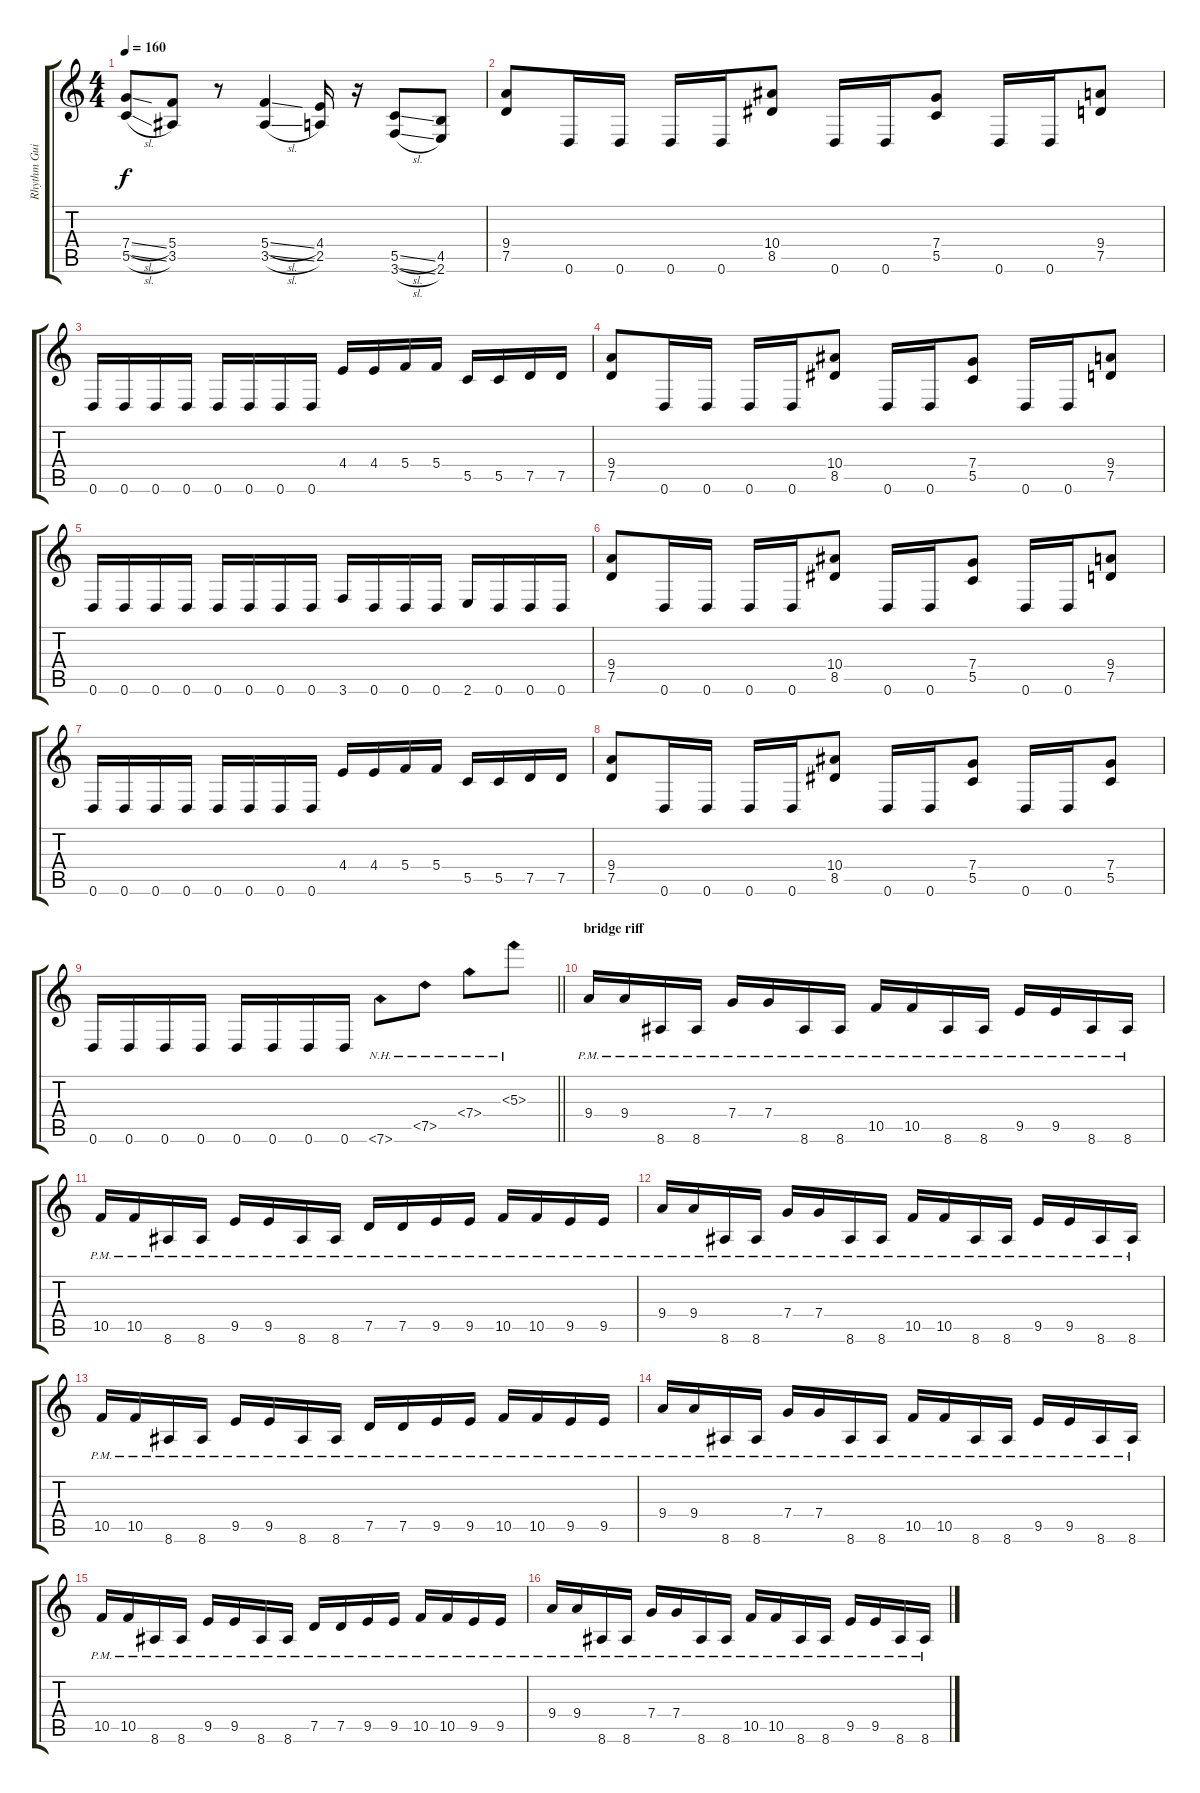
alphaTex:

\track ("Rhythm Guitar 1" "Rhythm Gui") {instrument overdrivenguitar}
\staff {score tabs}
\tuning (D4 A3 F3 C3 G2 D2) {hide}
\ts (4 4)
\tempo 160
\clef g2
\ks c
(7.4{sl t} 5.5{sl t}).8{dy f} (5.4 3.5).8 r.8 (5.4{sl} 3.5{sl}).4 (4.4 2.5).16 r.16 (5.5{sl} 3.6{sl}).8 (4.5 2.6).8 |
(9.4 7.5).8 0.6.16 0.6.16 0.6.16 0.6.16 (10.4 8.5).8 0.6.16 0.6.16 (7.4 5.5).8 0.6.16 0.6.16 (9.4 7.5).8 |
0.6.16 0.6.16 0.6.16 0.6.16 0.6.16 0.6.16 0.6.16 0.6.16 4.4.16 4.4.16 5.4.16 5.4.16 5.5.16 5.5.16 7.5.16 7.5.16 |
(9.4 7.5).8 0.6.16 0.6.16 0.6.16 0.6.16 (10.4 8.5).8 0.6.16 0.6.16 (7.4 5.5).8 0.6.16 0.6.16 (9.4 7.5).8 |
0.6.16 0.6.16 0.6.16 0.6.16 0.6.16 0.6.16 0.6.16 0.6.16 3.6.16 0.6.16 0.6.16 0.6.16 2.6.16 0.6.16 0.6.16 0.6.16 |
(9.4 7.5).8 0.6.16 0.6.16 0.6.16 0.6.16 (10.4 8.5).8 0.6.16 0.6.16 (7.4 5.5).8 0.6.16 0.6.16 (9.4 7.5).8 |
0.6.16 0.6.16 0.6.16 0.6.16 0.6.16 0.6.16 0.6.16 0.6.16 4.4.16 4.4.16 5.4.16 5.4.16 5.5.16 5.5.16 7.5.16 7.5.16 |
(9.4 7.5).8 0.6.16 0.6.16 0.6.16 0.6.16 (10.4 8.5).8 0.6.16 0.6.16 (7.4 5.5).8 0.6.16 0.6.16 (7.4 5.5).8 |
\barLineRight lightlight
0.6.16 0.6.16 0.6.16 0.6.16 0.6.16 0.6.16 0.6.16 0.6.16 7.6{nh}.8 7.5{nh}.8 7.4{nh}.8 5.3{nh}.8 |
\section ("" "bridge riff")
9.4{pm}.16 9.4{pm}.16 8.6{pm}.16 8.6{pm}.16 7.4{pm}.16 7.4{pm}.16 8.6{pm}.16 8.6{pm}.16 10.5{pm}.16 10.5{pm}.16 8.6{pm}.16 8.6{pm}.16 9.5{pm}.16 9.5{pm}.16 8.6{pm}.16 8.6{pm}.16 |
10.5{pm}.16 10.5{pm}.16 8.6{pm}.16 8.6{pm}.16 9.5{pm}.16 9.5{pm}.16 8.6{pm}.16 8.6{pm}.16 7.5{pm}.16 7.5{pm}.16 9.5{pm}.16 9.5{pm}.16 10.5{pm}.16 10.5{pm}.16 9.5{pm}.16 9.5{pm}.16 |
9.4{pm}.16 9.4{pm}.16 8.6{pm}.16 8.6{pm}.16 7.4{pm}.16 7.4{pm}.16 8.6{pm}.16 8.6{pm}.16 10.5{pm}.16 10.5{pm}.16 8.6{pm}.16 8.6{pm}.16 9.5{pm}.16 9.5{pm}.16 8.6{pm}.16 8.6{pm}.16 |
10.5{pm}.16 10.5{pm}.16 8.6{pm}.16 8.6{pm}.16 9.5{pm}.16 9.5{pm}.16 8.6{pm}.16 8.6{pm}.16 7.5{pm}.16 7.5{pm}.16 9.5{pm}.16 9.5{pm}.16 10.5{pm}.16 10.5{pm}.16 9.5{pm}.16 9.5{pm}.16 |
9.4{pm}.16 9.4{pm}.16 8.6{pm}.16 8.6{pm}.16 7.4{pm}.16 7.4{pm}.16 8.6{pm}.16 8.6{pm}.16 10.5{pm}.16 10.5{pm}.16 8.6{pm}.16 8.6{pm}.16 9.5{pm}.16 9.5{pm}.16 8.6{pm}.16 8.6{pm}.16 |
10.5{pm}.16 10.5{pm}.16 8.6{pm}.16 8.6{pm}.16 9.5{pm}.16 9.5{pm}.16 8.6{pm}.16 8.6{pm}.16 7.5{pm}.16 7.5{pm}.16 9.5{pm}.16 9.5{pm}.16 10.5{pm}.16 10.5{pm}.16 9.5{pm}.16 9.5{pm}.16 |
9.4{pm}.16 9.4{pm}.16 8.6{pm}.16 8.6{pm}.16 7.4{pm}.16 7.4{pm}.16 8.6{pm}.16 8.6{pm}.16 10.5{pm}.16 10.5{pm}.16 8.6{pm}.16 8.6{pm}.16 9.5{pm}.16 9.5{pm}.16 8.6{pm}.16 8.6{pm}.16
